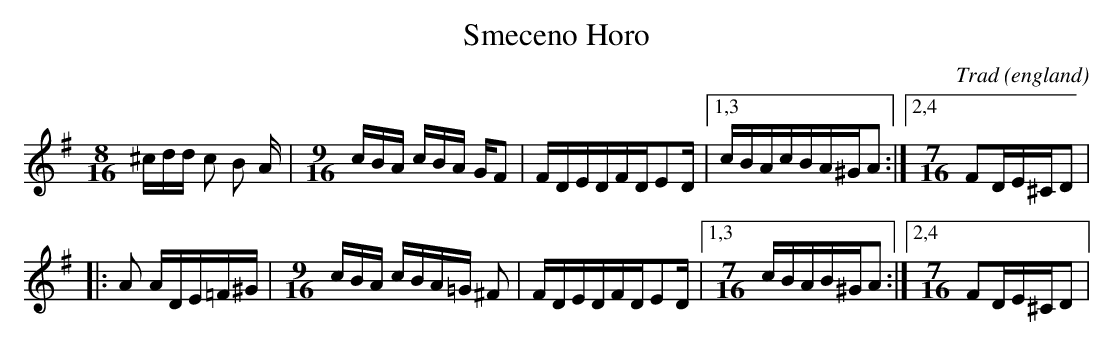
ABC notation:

X:1
T:Smeceno Horo
O:england
C:Trad
M:9/16
K:G
L:1/16
M: 8/16
^cdd c2 B2 A |\
M: 9/16
cBA cBA GF2 | FDEDFDE2D|1,3 cBAcBA^GA2 :|2,4 \
M: 7/16
F2DE^CD2 |
|: A2 ADE=F^G |\
M: 9/16
cBA cBA=G ^F2 |FDEDFDE2D |1,3\
M: 7/16
cBAB^GA2 :|2,4\
M: 7/16
F2DE^CD2 |
